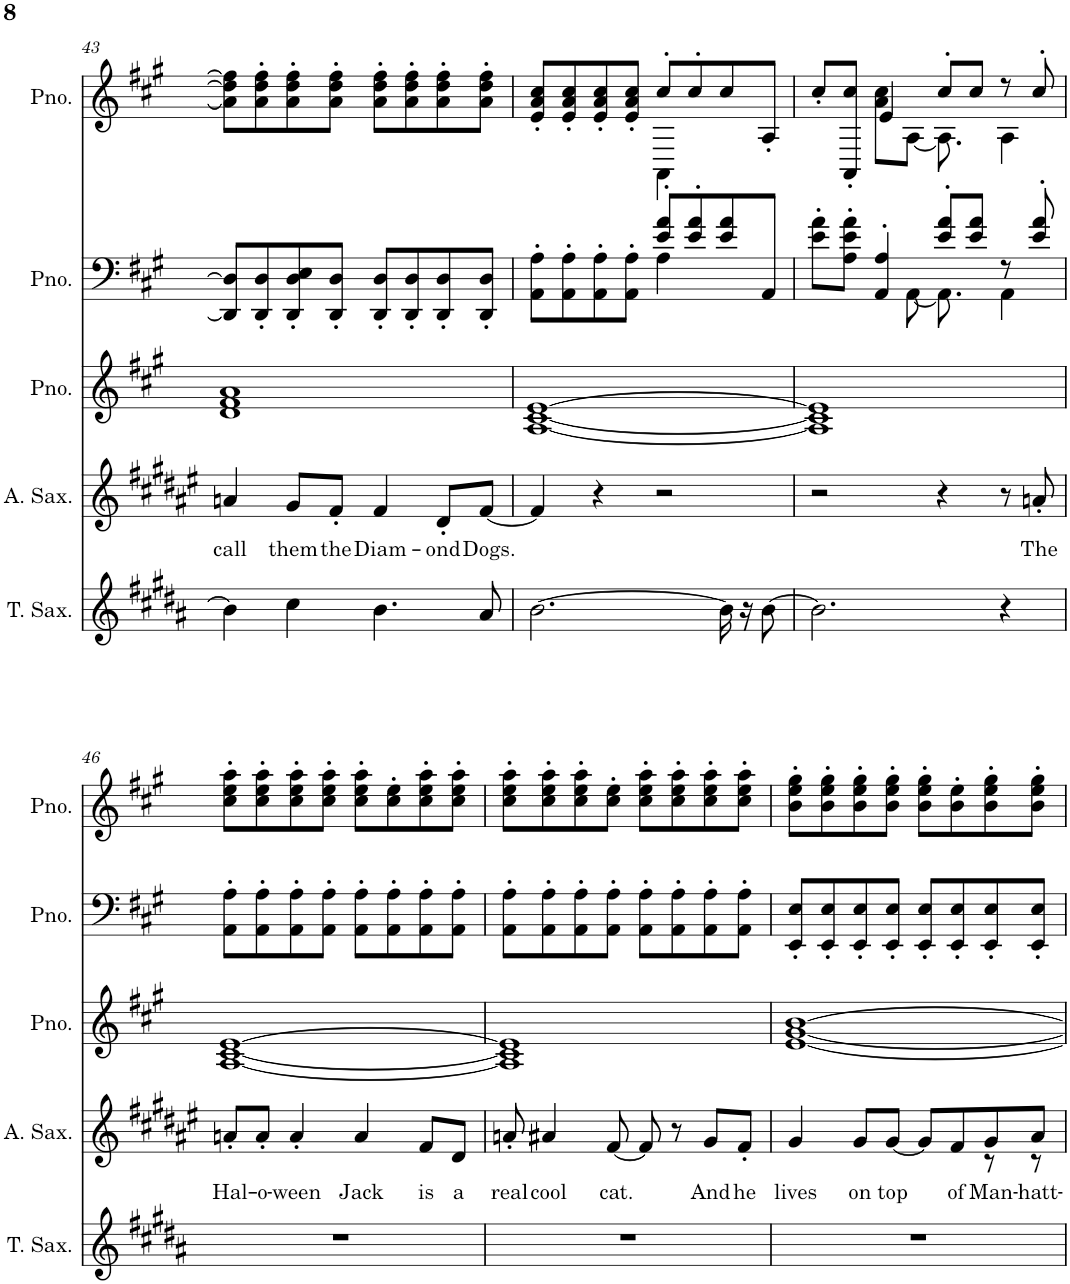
**kern	**kern	**text	**kern	**kern	**kern
*part5	*part4	*part4	*part3	*part2	*part1
*staff5	*staff4	*staff4	*staff3	*staff2	*staff1
*I"Tenor Saxophone	*I"Alto Saxophone	*	*I"Piano	*I"Piano, Diamond Dogs	*I"Piano
*I'T. Sax.	*I'A. Sax.	*	*I'Pno.	*I'Pno.	*I'Pno.
!!LO:PB:g=z
*clefG2	*clefG2	*	*clefG2	*clefF4	*clefG2
*Trd8c14	*Trd5c9	*	*	*	*
*k[f#c#g#d#a#]	*k[f#c#g#d#a#e#]	*	*k[f#c#g#]	*k[f#c#g#]	*k[f#c#g#]
*M4/4	*M4/4	*	*M4/4	*M4/4	*M4/4
=43	=43	=43	=43	=43	=43
!	!	!LO:LY:b	!	!	!
4b\]	4an/	call	1d 1f# 1a	8DD/] 8D/]L	8a\] 8dd\] 8ff#\]L
.	.	.	.	8DD/' 8D/'	8a\' 8dd\' 8ff#\'
!	!	!LO:LY:b	!	!	!
4cc#\	8g#/L	them	.	8DD/' 8D/' 8E/'	8a\' 8dd\' 8ff#\'
!	!	!LO:LY:b	!	!	!
.	8f#'/J	the	.	8DD/' 8D/'J	8a\' 8dd\' 8ff#\'J
!	!	!LO:LY:b	!	!	!
4.b\	4f#/	Diam-	.	8DD/' 8D/'L	8a\' 8dd\' 8ff#\'L
.	.	.	.	8DD/' 8D/'	8a\' 8dd\' 8ff#\'
!	!	!LO:LY:b	!	!	!
.	8d#'/L	-ond	.	8DD/' 8D/'	8a\' 8dd\' 8ff#\'
!	!	!LO:LY:b	!	!	!
8a#/	[8f#/J	Dogs.	.	8DD/' 8D/'J	8a\' 8dd\' 8ff#\'J
=44	=44	=44	=44	=44	=44
*	*	*	*	*^	*^
[2.b\	4f#/]	.	[1A [1c# [1e	8AA\' 8A\'L	2ryy	8e/' 8a/' 8cc#/'L	2ryy
.	.	.	.	8AA\' 8A\'	.	8e/' 8a/' 8cc#/'	.
.	4r	.	.	8AA\' 8A\'	.	8e/' 8a/' 8cc#/'	.
.	.	.	.	8AA\' 8A\'J	.	8e/' 8a/' 8cc#/'J	.
.	2r	.	.	8e/' 8a/'L	4A\	8cc#'/L	4AA\
.	.	.	.	8e/' 8a/'	.	8cc#'/	.
16b\]	.	.	.	8e/ 8a/	4ryy	8cc#/	4ryy
16r	.	.	.	.	.	.	.
[8b\	.	.	.	8AA/J	.	8A'/J	.
=45	=45	=45	=45	=45	=45	=45	=45
2.b\]	2r	.	1A] 1c#] 1e]	8e\' 8a\'L	4.ryy	8cc#'/L	4ryy
.	.	.	.	8A\' 8e\' 8a\'J	.	8AA/' 8cc#/'J	.
.	.	.	.	4AA/' 4A/'	.	4e/	8a\ 8cc#\L
.	.	.	.	.	[8AA\	.	[8A\J
.	4r	.	.	8e/' 8a/'L	8.AA\]	8cc#'/L	8.A\]
.	.	.	.	8e/ 8a/J	.	8cc#/J	.
.	.	.	.	.	16ryy	.	16ryy
4r	8r	.	.	8r	4AA\	8r	4A\
!	!	!LO:LY:b	!	!	!	!	!
.	8an'/	The	.	8e/' 8a/'	.	8cc#'/	.
*	*	*	*	*v	*v	*	*
*	*	*	*	*	*v	*v
!!LO:LB:g=z
=46	=46	=46	=46	=46	=46
!	!	!LO:LY:b	!	!	!
1r	8an'/L	Hal-	[1A [1c# [1e	8AA\' 8A\'L	8cc#\' 8ee\' 8aa\'L
!	!	!LO:LY:b	!	!	!
.	8a'/J	-o-	.	8AA\' 8A\'	8cc#\' 8ee\' 8aa\'
!	!	!LO:LY:b	!	!	!
.	4a'/	-ween	.	8AA\' 8A\'	8cc#\' 8ee\' 8aa\'
.	.	.	.	8AA\' 8A\'J	8cc#\' 8ee\' 8aa\'J
!	!	!LO:LY:b	!	!	!
.	4a/	Jack	.	8AA\' 8A\'L	8cc#\' 8ee\' 8aa\'L
.	.	.	.	8AA\' 8A\'	8cc#\' 8ee\'
!	!	!LO:LY:b	!	!	!
.	8f#/L	is	.	8AA\' 8A\'	8cc#\' 8ee\' 8aa\'
!	!	!LO:LY:b	!	!	!
.	8d#/J	a	.	8AA\' 8A\'J	8cc#\' 8ee\' 8aa\'J
=47	=47	=47	=47	=47	=47
!	!	!LO:LY:b	!	!	!
1r	8an'/	real	1A] 1c#] 1e]	8AA\' 8A\'L	8cc#\' 8ee\' 8aa\'L
!	!	!LO:LY:b	!	!	!
.	4a#X/	cool	.	8AA\' 8A\'	8cc#\' 8ee\' 8aa\'
.	.	.	.	8AA\' 8A\'	8cc#\' 8ee\' 8aa\'
!	!	!LO:LY:b	!	!	!
.	[8f#/	cat.	.	8AA\' 8A\'J	8cc#\' 8ee\'J
.	8f#/]	.	.	8AA\' 8A\'L	8cc#\' 8ee\' 8aa\'L
.	8r	.	.	8AA\' 8A\'	8cc#\' 8ee\' 8aa\'
!	!	!LO:LY:b	!	!	!
.	8g#/L	And	.	8AA\' 8A\'	8cc#\' 8ee\' 8aa\'
!	!	!LO:LY:b	!	!	!
.	8f#'/J	he	.	8AA\' 8A\'J	8cc#\' 8ee\' 8aa\'J
=48	=48	=48	=48	=48	=48
!	!	!LO:LY:b	!	!	!
*	*^	*	*	*	*
1r	4g#/	2.ryy	lives	[1e [1g# [1b	8EE/' 8E/'L	8b\' 8ee\' 8gg#\'L
.	.	.	.	.	8EE/' 8E/'	8b\' 8ee\' 8gg#\'
!	!	!	!LO:LY:b	!	!	!
.	8g#/L	.	on	.	8EE/' 8E/'	8b\' 8ee\' 8gg#\'
!	!	!	!LO:LY:b	!	!	!
.	[8g#/J	.	top	.	8EE/' 8E/'J	8b\' 8ee\' 8gg#\'J
.	8g#/L]	.	.	.	8EE/' 8E/'L	8b\' 8ee\' 8gg#\'L
!	!	!	!LO:LY:b	!	!	!
.	8f#/	.	of	.	8EE/' 8E/'	8b\' 8ee\'
!	!	!	!LO:LY:b	!	!	!
.	8g#/	8r	Man-	.	8EE/' 8E/'	8b\' 8ee\' 8gg#\'
!	!	!	!LO:LY:b	!	!	!
.	8a#/J	8r	-hatt-	.	8EE/' 8E/'J	8b\' 8ee\' 8gg#\'J
*	*v	*v	*	*	*	*
=	=	=	=	=	=
*-	*-	*-	*-	*-	*-
